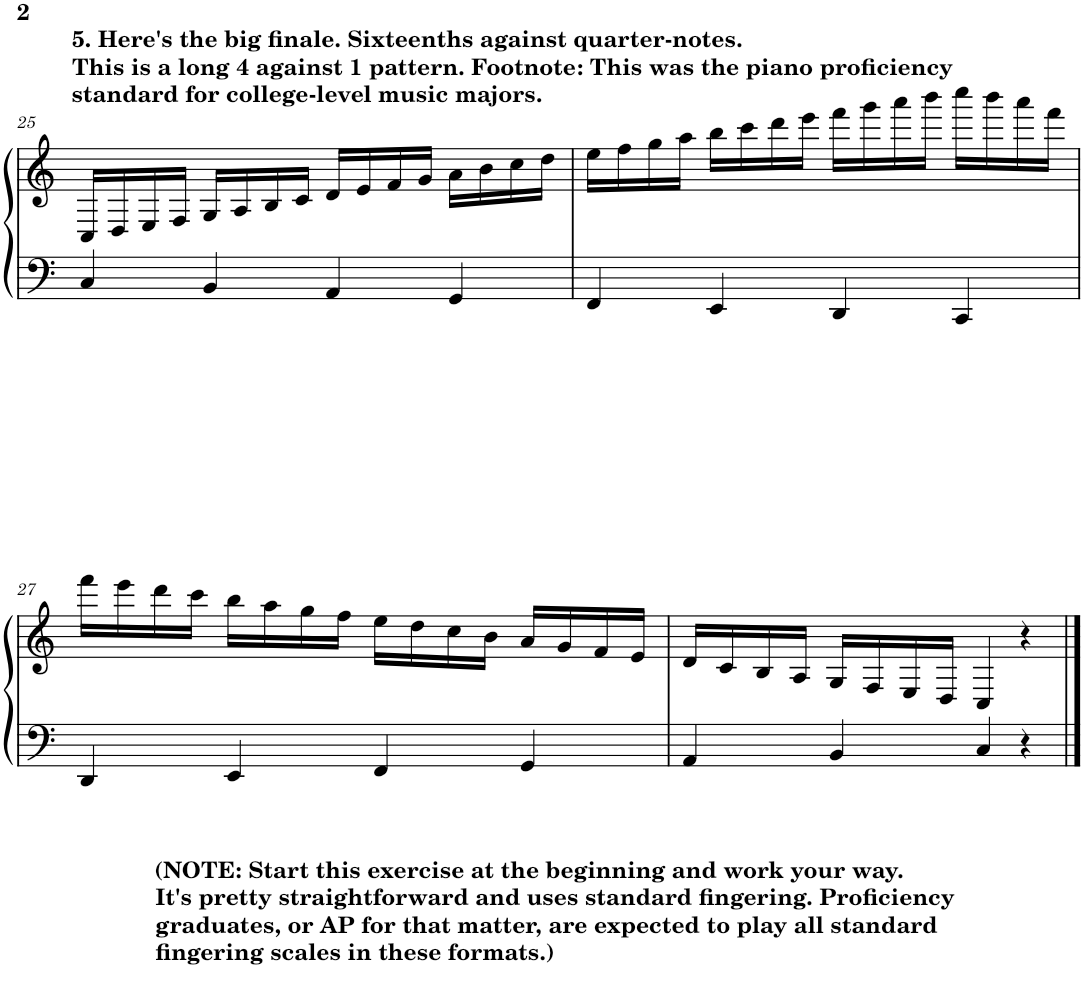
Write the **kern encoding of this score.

**kern	**kern
*part1	*part1
*staff2	*staff1
*I"Piano	*
*I'Pno.	*
!!LO:PB:g=z
*clefF4	*clefG2
*k[]	*k[]
*M4/4	*M4/4
=25	=25
!	!LO:TX:a:B:t=5. Here's the big finale. Sixteenths against quarter-notes.
!	!LO:TX:a:t=This is a long 4 against 1 pattern. Footnote&colon; This was the piano proficiency
!	!LO:TX:a:t=standard for college-level music majors.
4C/	16C/LL
.	16D/
.	16E/
.	16F/JJ
4BB/	16G/LL
.	16A/
.	16B/
.	16c/JJ
4AA/	16d/LL
.	16e/
.	16f/
.	16g/JJ
4GG/	16a\LL
.	16b\
.	16cc\
.	16dd\JJ
=26	=26
4FF/	16ee\LL
.	16ff\
.	16gg\
.	16aa\JJ
4EE/	16bb\LL
.	16ccc\
.	16ddd\
.	16eee\JJ
4DD/	16fff\LL
.	16ggg\
.	16aaa\
.	16bbb\JJ
4CC/	16cccc\LL
.	16bbb\
.	16aaa\
.	16fff\JJ
!!LO:LB:g=z
=27	=27
4DD/	16fff\LL
.	16eee\
.	16ddd\
.	16ccc\JJ
!LO:TX:b:B:t=(NOTE&colon; Start this exercise at the beginning and work your way.	!
!LO:TX:b:t=It's pretty straightforward and uses standard fingering. Proficiency	!
!LO:TX:b:t=graduates, or AP for that matter, are expected to play all standard	!
!LO:TX:b:t=fingering scales in these formats.)	!
4EE/	16bb\LL
.	16aa\
.	16gg\
.	16ff\JJ
4FF/	16ee\LL
.	16dd\
.	16cc\
.	16b\JJ
4GG/	16a/LL
.	16g/
.	16f/
.	16e/JJ
=28	=28
4AA/	16d/LL
.	16c/
.	16B/
.	16A/JJ
4BB/	16G/LL
.	16F/
.	16E/
.	16D/JJ
4C/	4C/
4r	4r
==	==
*-	*-
